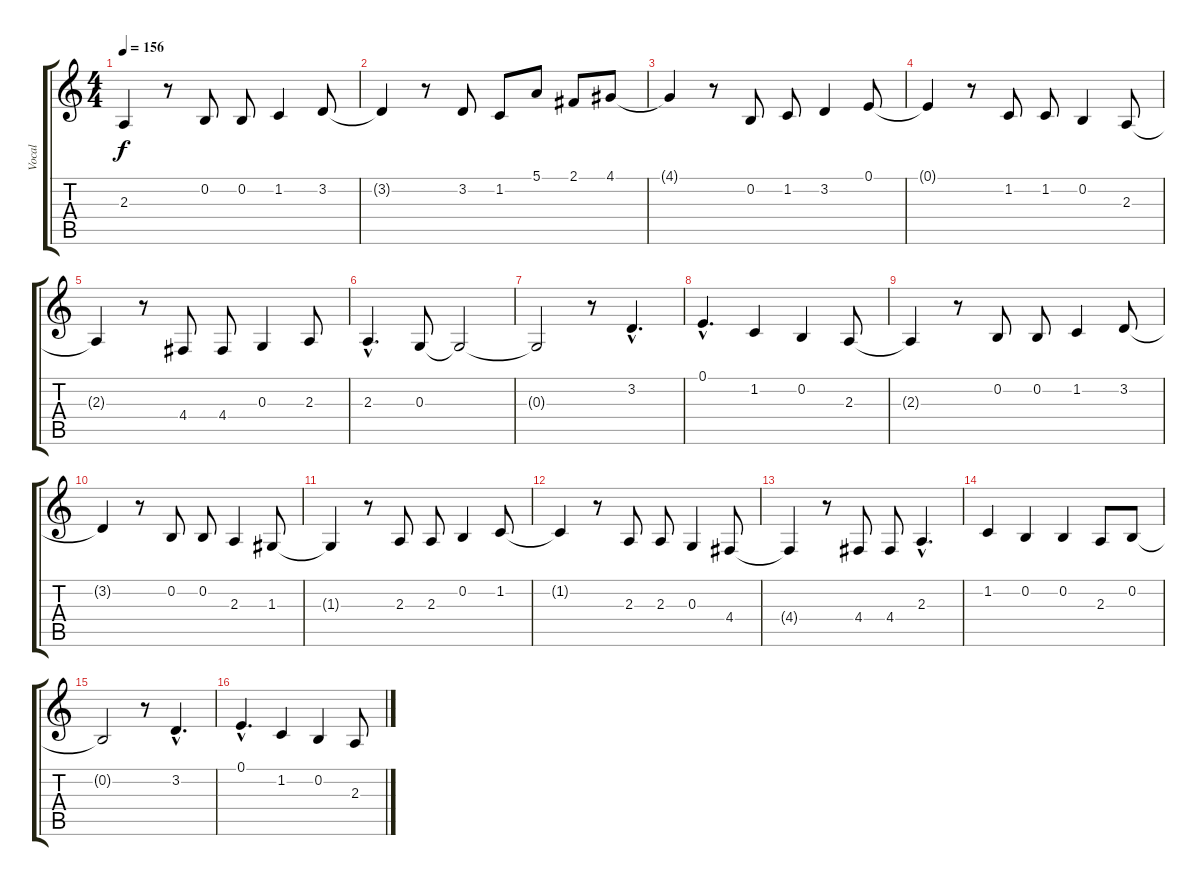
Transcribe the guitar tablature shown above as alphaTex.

\track ("Vocal" "Vocal") {instrument brightacousticpiano}
\staff {score tabs}
\tuning (E4 B3 G3 D3 A2 E2) {hide}
\ts (4 4)
\tempo 156
\clef g2
\ks c
2.3{t}.4{dy f} r.8 0.2.8 0.2.8 1.2.4 3.2.8 |
3.2{t}.4 r.8 3.2.8 1.2.8 5.1.8 2.1.8 4.1.8 |
4.1{t}.4 r.8 0.2.8 1.2.8 3.2.4 0.1.8 |
0.1{t}.4 r.8 1.2.8 1.2.8 0.2.4 2.3.8 |
2.3{t}.4 r.8 4.4.8 4.4.8 0.3.4 2.3.8 |
2.3{hac}.4{d} 0.3.8 0.3{t}.2 |
0.3{t}.2 r.8 3.2{hac}.4{d} |
0.1{hac}.4{d} 1.2.4 0.2.4 2.3.8 |
2.3{t}.4 r.8 0.2.8 0.2.8 1.2.4 3.2.8 |
3.2{t}.4 r.8 0.2.8 0.2.8 2.3.4 1.3.8 |
1.3{t}.4 r.8 2.3.8 2.3.8 0.2.4 1.2.8 |
1.2{t}.4 r.8 2.3.8 2.3.8 0.3.4 4.4.8 |
4.4{t}.4 r.8 4.4.8 4.4.8 2.3{hac}.4{d} |
1.2.4 0.2.4 0.2.4 2.3.8 0.2.8 |
0.2{t}.2 r.8 3.2{hac}.4{d} |
0.1{hac}.4{d} 1.2.4 0.2.4 2.3.8
